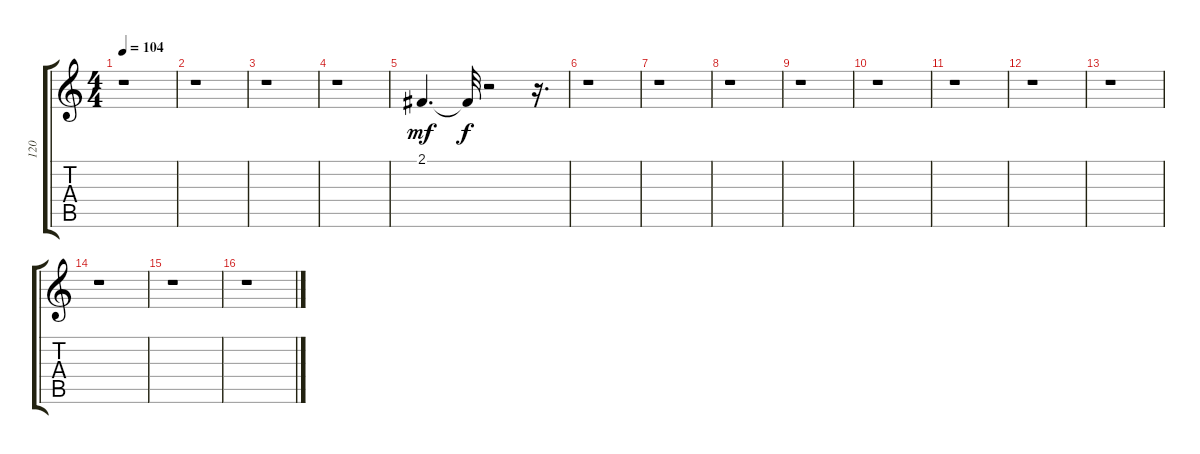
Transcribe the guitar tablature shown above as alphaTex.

\track ("120" "120") {instrument reversecymbal}
\staff {score tabs}
\tuning (E4 B3 G3 D3 A2 E2) {hide}
\ts (4 4)
\tempo 104
\clef g2
\ks c
r.1{dy f} |
r.1 |
r.1 |
r.1 |
2.1.4{d dy mf} 2.1{t}.32{dy f} r.2 r.16{d} |
r.1 |
r.1 |
r.1 |
r.1 |
r.1 |
r.1 |
r.1 |
r.1 |
r.1 |
r.1 |
r.1
